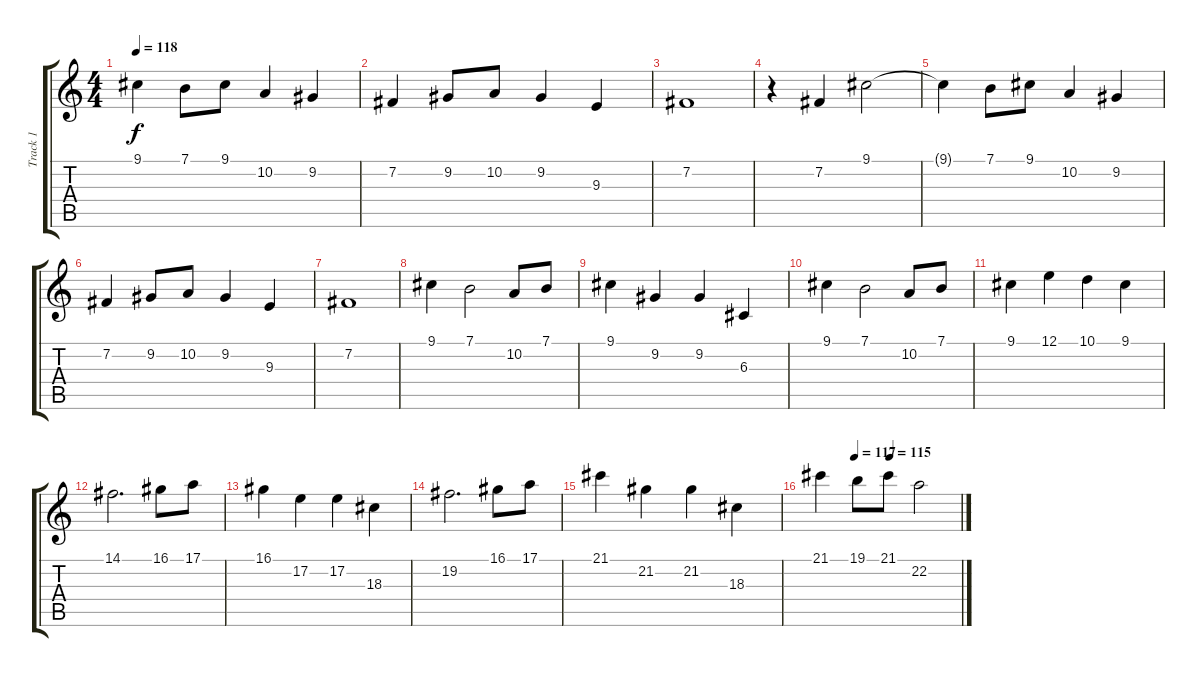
\track ("Track 1" "Track 1") {instrument fx5brightness}
\staff {score tabs}
\tuning (E4 B3 G3 D3 A2 E2) {hide}
\ts (4 4)
\tempo 118
\clef g2
\ks c
9.1{t}.4{dy f} 7.1.8 9.1.8 10.2.4 9.2.4 |
7.2.4 9.2.8 10.2.8 9.2.4 9.3.4 |
7.2.1 |
r.4 7.2.4 9.1.2 |
9.1{t}.4 7.1.8 9.1.8 10.2.4 9.2.4 |
7.2.4 9.2.8 10.2.8 9.2.4 9.3.4 |
7.2.1 |
9.1.4 7.1.2 10.2.8 7.1.8 |
9.1.4 9.2.4 9.2.4 6.3.4 |
9.1.4 7.1.2 10.2.8 7.1.8 |
9.1.4 12.1.4 10.1.4 9.1.4 |
14.1.2{d} 16.1.8 17.1.8 |
16.1.4 17.2.4 17.2.4 18.3.4 |
19.2.2{d} 16.1.8 17.1.8 |
21.1.4 21.2.4 21.2.4 18.3.4 |
\tempo (117 0.25)
\tempo (115 0.5)
21.1.4 19.1.8 21.1.8 22.2.2
